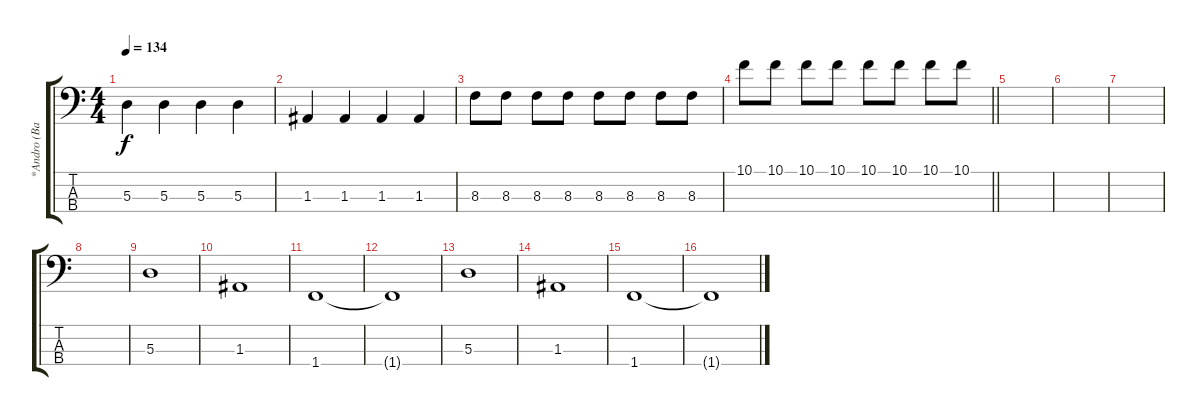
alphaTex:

\track ("*Andro (Bass)" "*Andro (Ba") {instrument electricbassfinger}
\staff {score tabs}
\tuning (G2 D2 A1 E1) {hide}
\ts (4 4)
\tempo 134
\clef f4
\ks c
5.3.4{dy f} 5.3.4 5.3.4 5.3.4 |
1.3.4 1.3.4 1.3.4 1.3.4 |
8.3.8 8.3.8 8.3.8 8.3.8 8.3.8 8.3.8 8.3.8 8.3.8 |
\barLineRight lightlight
10.1.8 10.1.8 10.1.8 10.1.8 10.1.8 10.1.8 10.1.8 10.1.8 |
\section ("" "")
|
|
|
|
5.3.1 |
1.3.1 |
1.4.1 |
1.4{t}.1 |
5.3.1 |
1.3.1 |
1.4.1 |
1.4{t}.1
